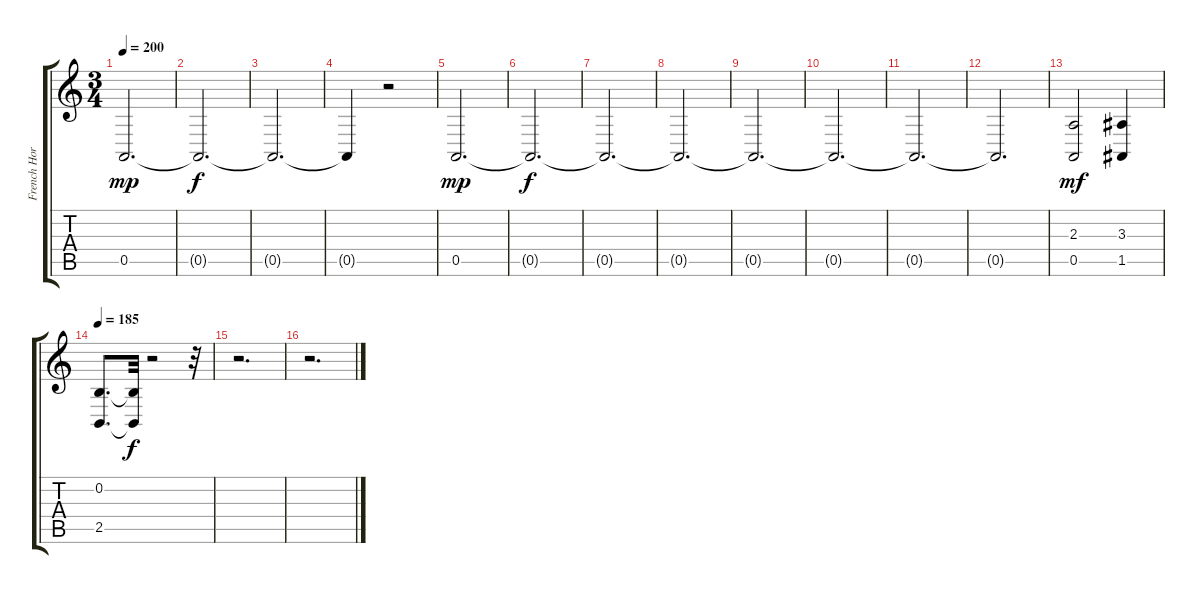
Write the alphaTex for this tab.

\track ("French Horn." "French Hor") {instrument frenchhorn}
\staff {score tabs}
\tuning (E4 B3 G3 D3 A2 E2) {hide}
\ts (3 4)
\tempo 200
\clef g2
\ks c
0.5.2{d dy mp} |
0.5{t}.2{d dy f} |
0.5{t}.2{d} |
0.5{t}.4 r.2 |
0.5.2{d dy mp} |
0.5{t}.2{d dy f} |
0.5{t}.2{d} |
0.5{t}.2{d} |
0.5{t}.2{d} |
0.5{t}.2{d} |
0.5{t}.2{d} |
0.5{t}.2{d} |
(2.3 0.5).2{dy mf} (3.3 1.5).4 |
\tempo 185
(0.2 2.5).8{d} (0.2{t} 2.5{t}).32{dy f} r.2 r.32 |
r.2{d} |
r.2{d}
